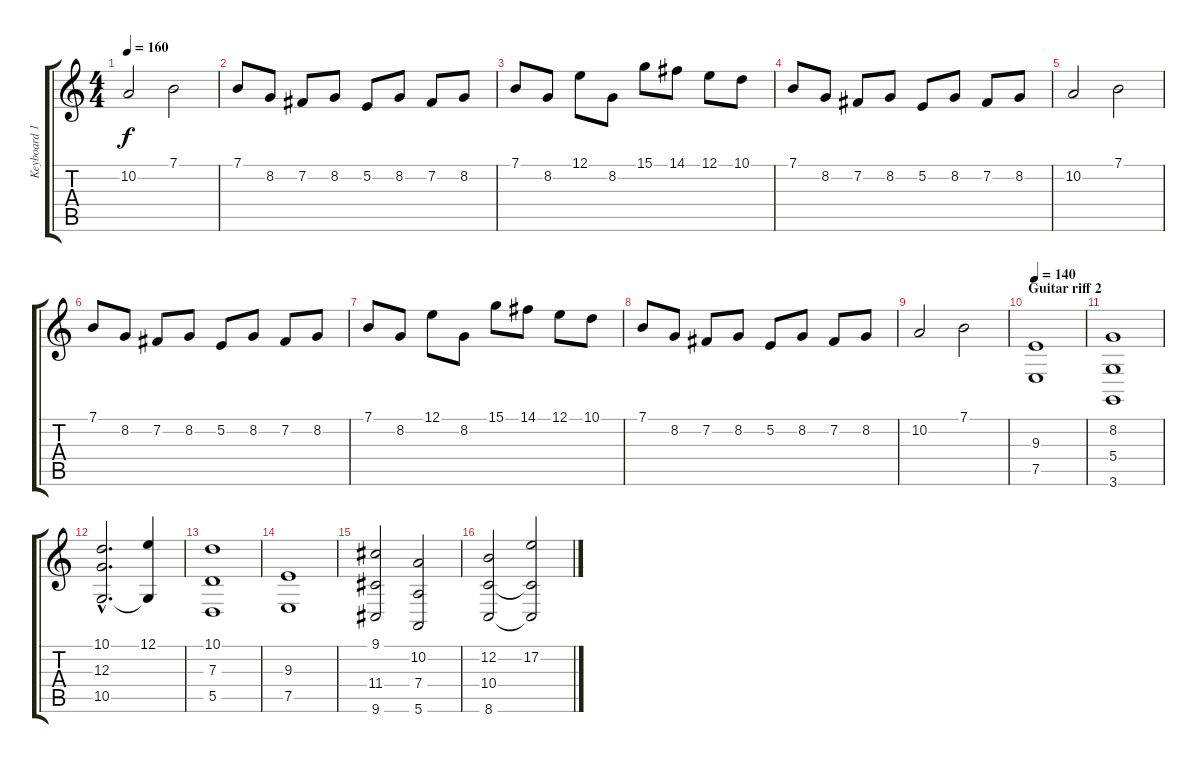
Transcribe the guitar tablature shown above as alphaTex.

\track ("Keyboard 1" "Keyboard 1") {instrument stringensemble1}
\staff {score tabs}
\tuning (E4 B3 G3 D3 A2 E2) {hide}
\ts (4 4)
\tempo 160
\clef g2
\ks c
10.2.2{dy f} 7.1.2 |
7.1.8 8.2.8 7.2.8 8.2.8 5.2.8 8.2.8 7.2.8 8.2.8 |
7.1.8 8.2.8 12.1.8 8.2.8 15.1.8 14.1.8 12.1.8 10.1.8 |
7.1.8 8.2.8 7.2.8 8.2.8 5.2.8 8.2.8 7.2.8 8.2.8 |
10.2.2 7.1.2 |
7.1.8 8.2.8 7.2.8 8.2.8 5.2.8 8.2.8 7.2.8 8.2.8 |
7.1.8 8.2.8 12.1.8 8.2.8 15.1.8 14.1.8 12.1.8 10.1.8 |
7.1.8 8.2.8 7.2.8 8.2.8 5.2.8 8.2.8 7.2.8 8.2.8 |
10.2.2 7.1.2 |
\section ("" "Guitar riff 2")
\tempo 140
(9.3 7.5).1 |
(8.2 5.4 3.6).1 |
(10.1{hac} 12.3{hac} 10.5{hac}).2{d} (12.1 10.5{t}).4 |
(10.1 7.3 5.5).1 |
(9.3 7.5).1 |
(9.1 11.4 9.6).2 (10.2 7.4 5.6).2 |
(12.2 10.4 8.6).2 (17.2 10.4{t} 8.6{t}).2
